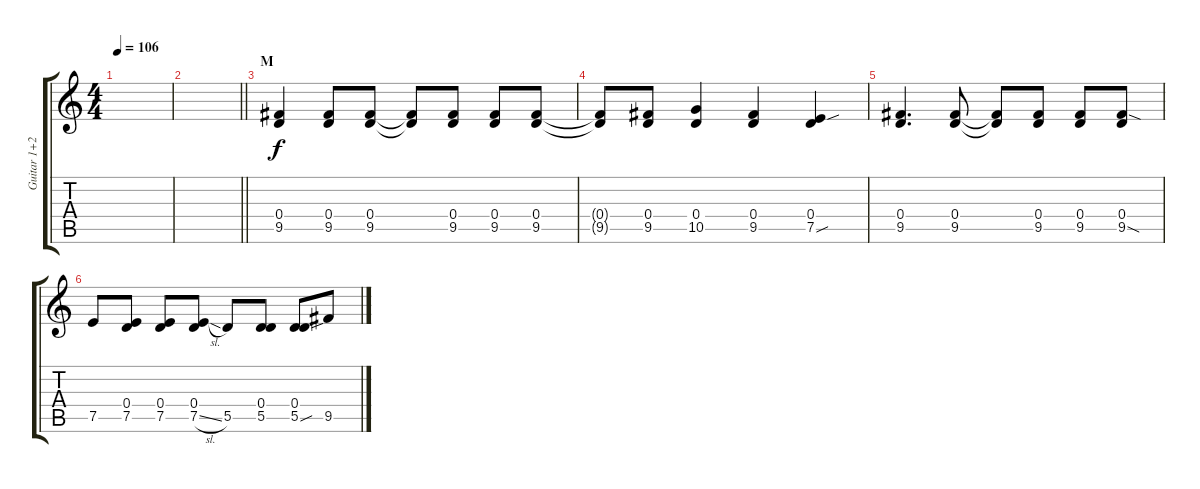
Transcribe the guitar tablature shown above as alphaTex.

\track ("Guitar 1+2 TREMELO/CLEAN" "Guitar 1+2") {instrument overdrivenguitar bank 255}
\staff {score tabs}
\tuning (E4 B3 G3 D3 A2 E2) {hide}
\ts (4 4)
\tempo 106
\clef g2
\ks c
|
\barLineRight lightlight
|
\section ("" "M")
(0.4 9.5).4 (0.4 9.5).8 (0.4 9.5).8 (0.4{t} 9.5{t}).8 (0.4 9.5).8 (0.4 9.5).8 (0.4 9.5).8 |
(0.4{t} 9.5{t}).8 (0.4 9.5).8 (0.4 10.5).4 (0.4 9.5).4 (0.4 7.5{sou}).4 |
(0.4 9.5).4{d} (0.4 9.5).8 (0.4{t} 9.5{t}).8 (0.4 9.5).8 (0.4 9.5).8 (0.4 9.5{sod}).8 |
7.5.8 (0.4 7.5).8 (0.4 7.5).8 (0.4 7.5{sl}).8 5.5.8 (0.4 5.5).8 (0.4 5.5{sou}).8 9.5.8
